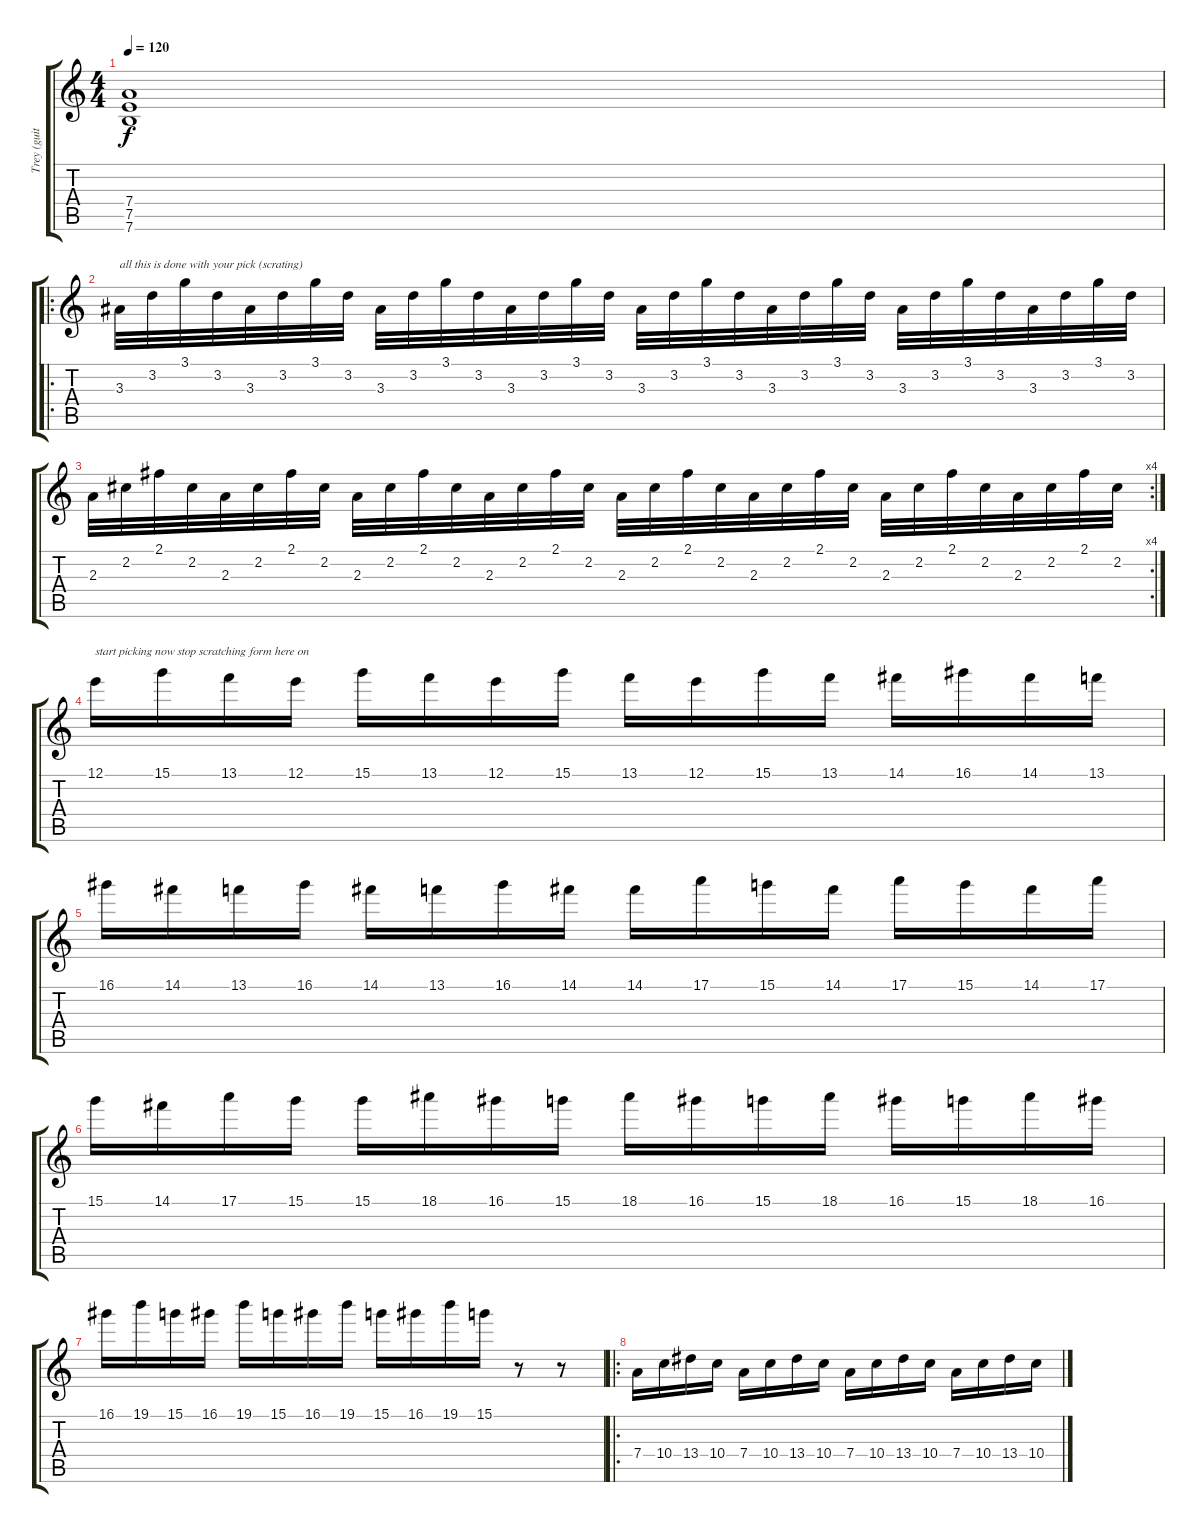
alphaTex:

\track ("Trey (guitar)" "Trey (guit") {instrument distortionguitar}
\staff {score tabs}
\tuning (E4 B3 G3 D3 A2 E2) {hide}
\ts (4 4)
\tempo 120
\clef g2
\ks c
(7.4 7.5 7.6).1{dy f instrument distortionguitar} |
\ro
3.3.32{txt "all this is done with your pick (scrating)"} 3.2.32 3.1.32 3.2.32 3.3.32 3.2.32 3.1.32 3.2.32 3.3.32 3.2.32 3.1.32 3.2.32 3.3.32 3.2.32 3.1.32 3.2.32 3.3.32 3.2.32 3.1.32 3.2.32 3.3.32 3.2.32 3.1.32 3.2.32 3.3.32 3.2.32 3.1.32 3.2.32 3.3.32 3.2.32 3.1.32 3.2.32 |
\rc 4
2.3.32 2.2.32 2.1.32 2.2.32 2.3.32 2.2.32 2.1.32 2.2.32 2.3.32 2.2.32 2.1.32 2.2.32 2.3.32 2.2.32 2.1.32 2.2.32 2.3.32 2.2.32 2.1.32 2.2.32 2.3.32 2.2.32 2.1.32 2.2.32 2.3.32 2.2.32 2.1.32 2.2.32 2.3.32 2.2.32 2.1.32 2.2.32 |
12.1.16{txt "start picking now stop scratching form here on"} 15.1.16 13.1.16 12.1.16 15.1.16 13.1.16 12.1.16 15.1.16 13.1.16 12.1.16 15.1.16 13.1.16 14.1.16 16.1.16 14.1.16 13.1.16 |
16.1.16 14.1.16 13.1.16 16.1.16 14.1.16 13.1.16 16.1.16 14.1.16 14.1.16 17.1.16 15.1.16 14.1.16 17.1.16 15.1.16 14.1.16 17.1.16 |
15.1.16 14.1.16 17.1.16 15.1.16 15.1.16 18.1.16 16.1.16 15.1.16 18.1.16 16.1.16 15.1.16 18.1.16 16.1.16 15.1.16 18.1.16 16.1.16 |
16.1.16 19.1.16 15.1.16 16.1.16 19.1.16 15.1.16 16.1.16 19.1.16 15.1.16 16.1.16 19.1.16 15.1.16 r.8 r.8 |
\ro
7.4.16 10.4.16 13.4.16 10.4.16 7.4.16 10.4.16 13.4.16 10.4.16 7.4.16 10.4.16 13.4.16 10.4.16 7.4.16 10.4.16 13.4.16 10.4.16
